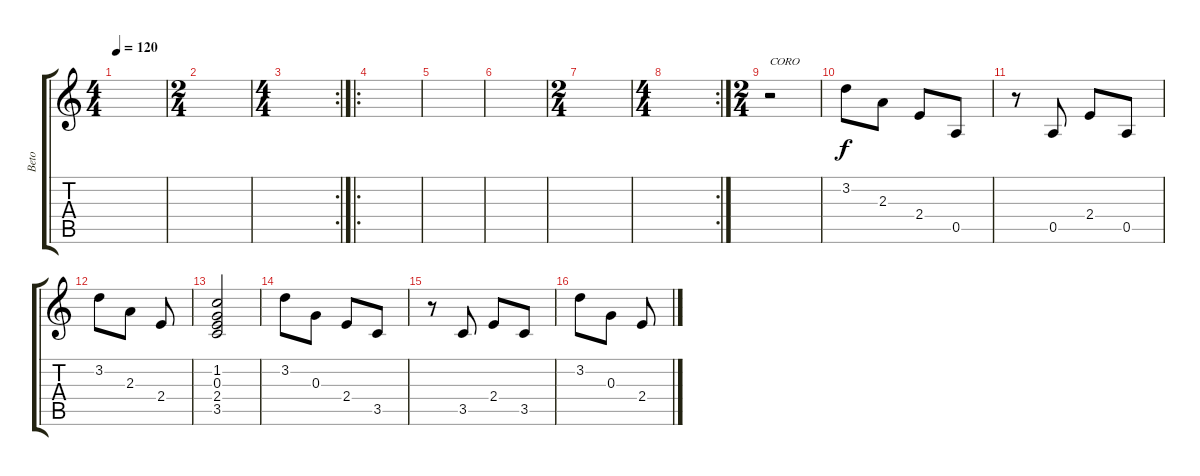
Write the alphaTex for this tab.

\track ("Beto" "Beto") {instrument electricguitarclean}
\staff {score tabs}
\tuning (E4 B3 G3 D3 A2 E2) {hide}
\ts (4 4)
\tempo 120
\clef g2
\ks c
|
\ts (2 4)
|
\rc 2
\ts (4 4)
|
\ro
|
|
|
\ts (2 4)
|
\rc 2
\ts (4 4)
|
\ts (2 4)
r.2{txt "CORO"} |
3.2.8{dy f} 2.3.8 2.4.8 0.5.8 |
r.8 0.5.8 2.4.8 0.5.8 |
3.2.8 2.3.8 2.4.8 |
(1.2 0.3 2.4 3.5).2 |
3.2.8 0.3.8 2.4.8 3.5.8 |
r.8 3.5.8 2.4.8 3.5.8 |
3.2.8 0.3.8 2.4.8
